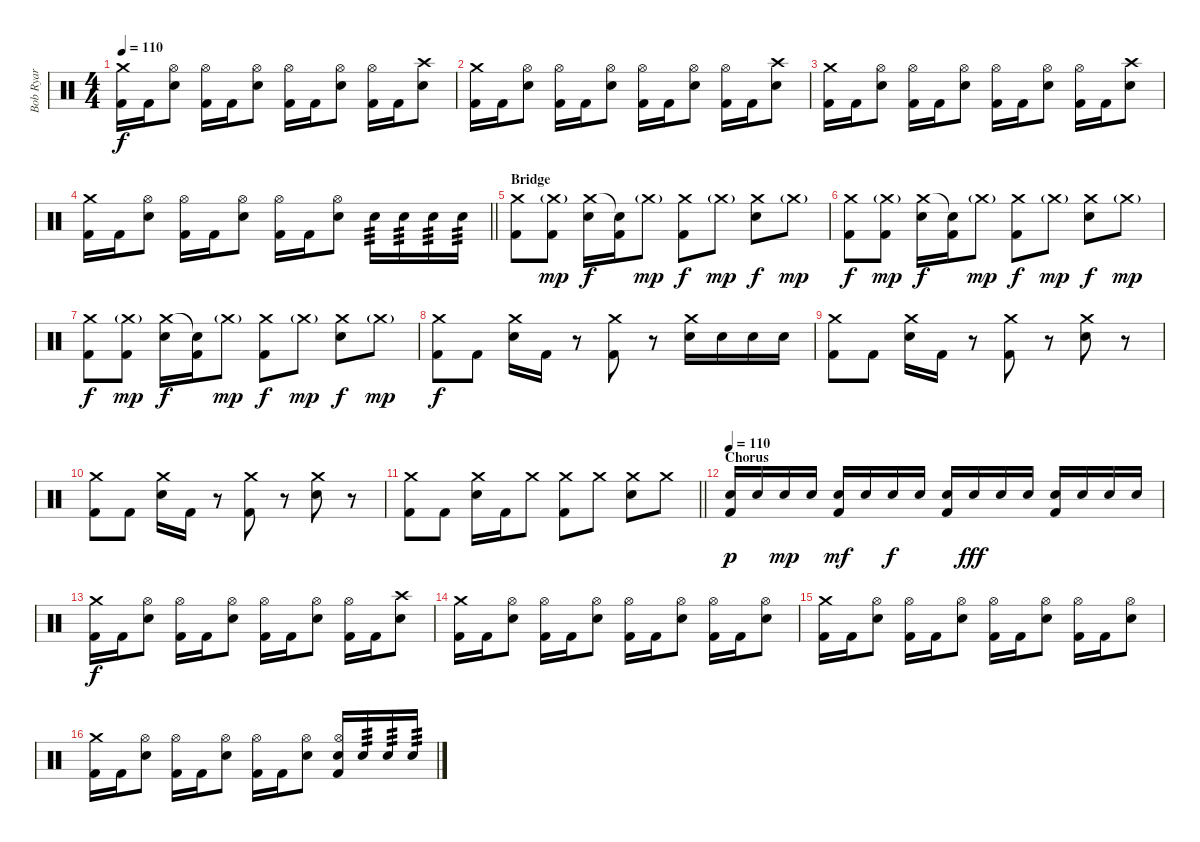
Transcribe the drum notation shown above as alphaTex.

\track ("Bob Ryar " "Bob Ryar ") {instrument percussion}
\staff {score}
\articulation defaults
\ts (4 4)
\tempo 110
\clef neutral
\ks c
("Crash medium (hit)" "Kick (hit) 2").16{dy f} "Kick (hit) 2".16 ("Hi-Hat (open)" "Electric Snare (hit)").8 ("Hi-Hat (open)" "Kick (hit) 2").16 "Kick (hit) 2".16 ("Hi-Hat (open)" "Electric Snare (hit)").8 ("Hi-Hat (open)" "Kick (hit) 2").16 "Kick (hit) 2".16 ("Hi-Hat (open)" "Electric Snare (hit)").8 ("Hi-Hat (open)" "Kick (hit) 2").16 "Kick (hit) 2".16 ("Crash high (hit)" "Electric Snare (hit)").8 |
("Crash medium (hit)" "Kick (hit) 2").16 "Kick (hit) 2".16 ("Hi-Hat (open)" "Electric Snare (hit)").8 ("Hi-Hat (open)" "Kick (hit) 2").16 "Kick (hit) 2".16 ("Hi-Hat (open)" "Electric Snare (hit)").8 ("Hi-Hat (open)" "Kick (hit) 2").16 "Kick (hit) 2".16 ("Hi-Hat (open)" "Electric Snare (hit)").8 ("Hi-Hat (open)" "Kick (hit) 2").16 "Kick (hit) 2".16 ("Crash high (hit)" "Electric Snare (hit)").8 |
("Crash medium (hit)" "Kick (hit) 2").16 "Kick (hit) 2".16 ("Hi-Hat (open)" "Electric Snare (hit)").8 ("Hi-Hat (open)" "Kick (hit) 2").16 "Kick (hit) 2".16 ("Hi-Hat (open)" "Electric Snare (hit)").8 ("Hi-Hat (open)" "Kick (hit) 2").16 "Kick (hit) 2".16 ("Hi-Hat (open)" "Electric Snare (hit)").8 ("Hi-Hat (open)" "Kick (hit) 2").16 "Kick (hit) 2".16 ("Crash high (hit)" "Electric Snare (hit)").8 |
\barLineRight lightlight
("Crash medium (hit)" "Kick (hit) 2").16 "Kick (hit) 2".16 ("Hi-Hat (open)" "Electric Snare (hit)").8 ("Hi-Hat (open)" "Kick (hit) 2").16 "Kick (hit) 2".16 ("Hi-Hat (open)" "Electric Snare (hit)").8 ("Hi-Hat (open)" "Kick (hit) 2").16 "Kick (hit) 2".16 ("Hi-Hat (open)" "Electric Snare (hit)").8 "Electric Snare (hit)".16{tp 3} "Electric Snare (hit)".16{tp 3} "Electric Snare (hit)".16{tp 3} "Electric Snare (hit)".16{tp 3} |
\section ("" "Bridge")
("Crash medium (hit)" "Kick (hit) 2").8 ("Crash medium (hit)"{g} "Kick (hit) 2").8{dy mp} ("Crash medium (hit)" "Electric Snare (hit)").16{dy f} ("Snare (hit)"{t} "Kick (hit) 2").16 "Crash medium (hit)"{g}.8{dy mp} ("Crash medium (hit)" "Kick (hit) 2").8{dy f} "Crash medium (hit)"{g}.8{dy mp} ("Crash medium (hit)" "Electric Snare (hit)").8{dy f} "Crash medium (hit)"{g}.8{dy mp} |
("Crash medium (hit)" "Kick (hit) 2").8{dy f} ("Crash medium (hit)"{g} "Kick (hit) 2").8{dy mp} ("Crash medium (hit)" "Electric Snare (hit)").16{dy f} ("Snare (hit)"{t} "Kick (hit) 2").16 "Crash medium (hit)"{g}.8{dy mp} ("Crash medium (hit)" "Kick (hit) 2").8{dy f} "Crash medium (hit)"{g}.8{dy mp} ("Crash medium (hit)" "Electric Snare (hit)").8{dy f} "Crash medium (hit)"{g}.8{dy mp} |
("Crash medium (hit)" "Kick (hit) 2").8{dy f} ("Crash medium (hit)"{g} "Kick (hit) 2").8{dy mp} ("Crash medium (hit)" "Electric Snare (hit)").16{dy f} ("Snare (hit)"{t} "Kick (hit) 2").16 "Crash medium (hit)"{g}.8{dy mp} ("Crash medium (hit)" "Kick (hit) 2").8{dy f} "Crash medium (hit)"{g}.8{dy mp} ("Crash medium (hit)" "Electric Snare (hit)").8{dy f} "Crash medium (hit)"{g}.8{dy mp} |
("Crash medium (hit)" "Kick (hit) 2").8{dy f} "Kick (hit) 2".8 ("Crash medium (hit)" "Electric Snare (hit)").16 "Kick (hit) 2".16 r.8 ("Crash medium (hit)" "Kick (hit) 2").8 r.8 ("Crash medium (hit)" "Electric Snare (hit)").16 "Electric Snare (hit)".16 "Electric Snare (hit)".16 "Electric Snare (hit)".16 |
("Crash medium (hit)" "Kick (hit) 2").8 "Kick (hit) 2".8 ("Crash medium (hit)" "Electric Snare (hit)").16 "Kick (hit) 2".16 r.8 ("Crash medium (hit)" "Kick (hit) 2").8 r.8 ("Crash medium (hit)" "Electric Snare (hit)").8 r.8 |
("Crash medium (hit)" "Kick (hit) 2").8 "Kick (hit) 2".8 ("Crash medium (hit)" "Electric Snare (hit)").16 "Kick (hit) 2".16 r.8 ("Crash medium (hit)" "Kick (hit) 2").8 r.8 ("Crash medium (hit)" "Electric Snare (hit)").8 r.8 |
\barLineRight lightlight
("Crash medium (hit)" "Kick (hit) 2").8 "Kick (hit) 2".8 ("Crash medium (hit)" "Electric Snare (hit)").16 "Kick (hit) 2".16 "Crash medium (hit)".8 ("Crash medium (hit)" "Kick (hit) 2").8 "Crash medium (hit)".8 ("Crash medium (hit)" "Electric Snare (hit)").8 "Crash medium (hit)".8 |
\section ("" "Chorus")
\tempo 110
("Electric Snare (hit)" "Kick (hit) 2").16{dy p} "Electric Snare (hit)".16 "Electric Snare (hit)".16{dy mp} "Electric Snare (hit)".16 ("Electric Snare (hit)" "Kick (hit) 2").16{dy mf} "Electric Snare (hit)".16 "Electric Snare (hit)".16{dy f} "Electric Snare (hit)".16 ("Electric Snare (hit)" "Kick (hit) 2").16 "Electric Snare (hit)".16{dy fff} "Electric Snare (hit)".16 "Electric Snare (hit)".16 ("Electric Snare (hit)" "Kick (hit) 2").16 "Electric Snare (hit)".16 "Electric Snare (hit)".16 "Electric Snare (hit)".16 |
("Crash medium (hit)" "Kick (hit) 2").16{dy f} "Kick (hit) 2".16 ("Hi-Hat (open)" "Electric Snare (hit)").8 ("Hi-Hat (open)" "Kick (hit) 2").16 "Kick (hit) 2".16 ("Hi-Hat (open)" "Electric Snare (hit)").8 ("Hi-Hat (open)" "Kick (hit) 2").16 "Kick (hit) 2".16 ("Hi-Hat (open)" "Electric Snare (hit)").8 ("Hi-Hat (open)" "Kick (hit) 2").16 "Kick (hit) 2".16 ("Crash high (hit)" "Electric Snare (hit)").8 |
("Crash medium (hit)" "Kick (hit) 2").16 "Kick (hit) 2".16 ("Hi-Hat (open)" "Electric Snare (hit)").8 ("Hi-Hat (open)" "Kick (hit) 2").16 "Kick (hit) 2".16 ("Hi-Hat (open)" "Electric Snare (hit)").8 ("Hi-Hat (open)" "Kick (hit) 2").16 "Kick (hit) 2".16 ("Hi-Hat (open)" "Electric Snare (hit)").8 ("Hi-Hat (open)" "Kick (hit) 2").16 "Kick (hit) 2".16 ("Hi-Hat (open)" "Electric Snare (hit)").8 |
("Crash medium (hit)" "Kick (hit) 2").16 "Kick (hit) 2".16 ("Hi-Hat (open)" "Electric Snare (hit)").8 ("Hi-Hat (open)" "Kick (hit) 2").16 "Kick (hit) 2".16 ("Hi-Hat (open)" "Electric Snare (hit)").8 ("Hi-Hat (open)" "Kick (hit) 2").16 "Kick (hit) 2".16 ("Hi-Hat (open)" "Electric Snare (hit)").8 ("Hi-Hat (open)" "Kick (hit) 2").16 "Kick (hit) 2".16 ("Hi-Hat (open)" "Electric Snare (hit)").8 |
("Crash medium (hit)" "Kick (hit) 2").16 "Kick (hit) 2".16 ("Hi-Hat (open)" "Electric Snare (hit)").8 ("Hi-Hat (open)" "Kick (hit) 2").16 "Kick (hit) 2".16 ("Hi-Hat (open)" "Electric Snare (hit)").8 ("Hi-Hat (open)" "Kick (hit) 2").16 "Kick (hit) 2".16 ("Hi-Hat (open)" "Electric Snare (hit)").8 ("Hi-Hat (open)" "Electric Snare (hit)" "Kick (hit) 2").16 "Electric Snare (hit)".16{tp 3} "Electric Snare (hit)".16{tp 3} "Electric Snare (hit)".16{tp 3}
